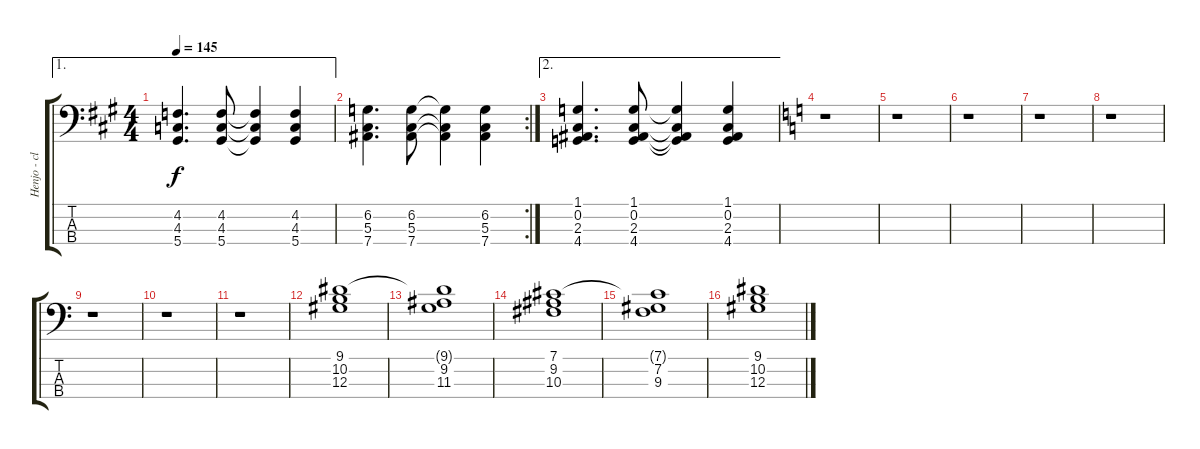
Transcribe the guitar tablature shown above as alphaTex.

\track ("Henjo - clavier" "Henjo - cl") {instrument electricbassfinger}
\staff {score tabs}
\tuning (Gb2 Db2 Ab1 Eb1) {hide}
\ae 1
\ts (4 4)
\tempo 145
\clef f4
\ks a
(4.2 4.3 5.4).4{d dy f} (4.2 4.3 5.4).8 (4.2{t} 4.3{t} 5.4{t}).4 (4.2 4.3 5.4).4 |
\rc 2
(6.2 5.3 7.4).4{d} (6.2 5.3 7.4).8 (6.2{t} 5.3{t} 7.4{t}).4 (6.2 5.3 7.4).4 |
\ae 2
(1.1 0.2 2.3 4.4).4{d} (1.1 0.2 2.3 4.4).8 (1.1{t} 0.2{t} 2.3{t} 4.4{t}).4 (1.1 0.2 2.3 4.4).4 |
\ks c
r.1 |
r.1 |
r.1 |
r.1 |
r.1 |
r.1 |
r.1 |
r.1 |
(9.1 10.2 12.3).1 |
(9.1{t} 9.2 11.3).1 |
(7.1 9.2 10.3).1 |
(7.1{t} 7.2 9.3).1 |
(9.1 10.2 12.3).1
